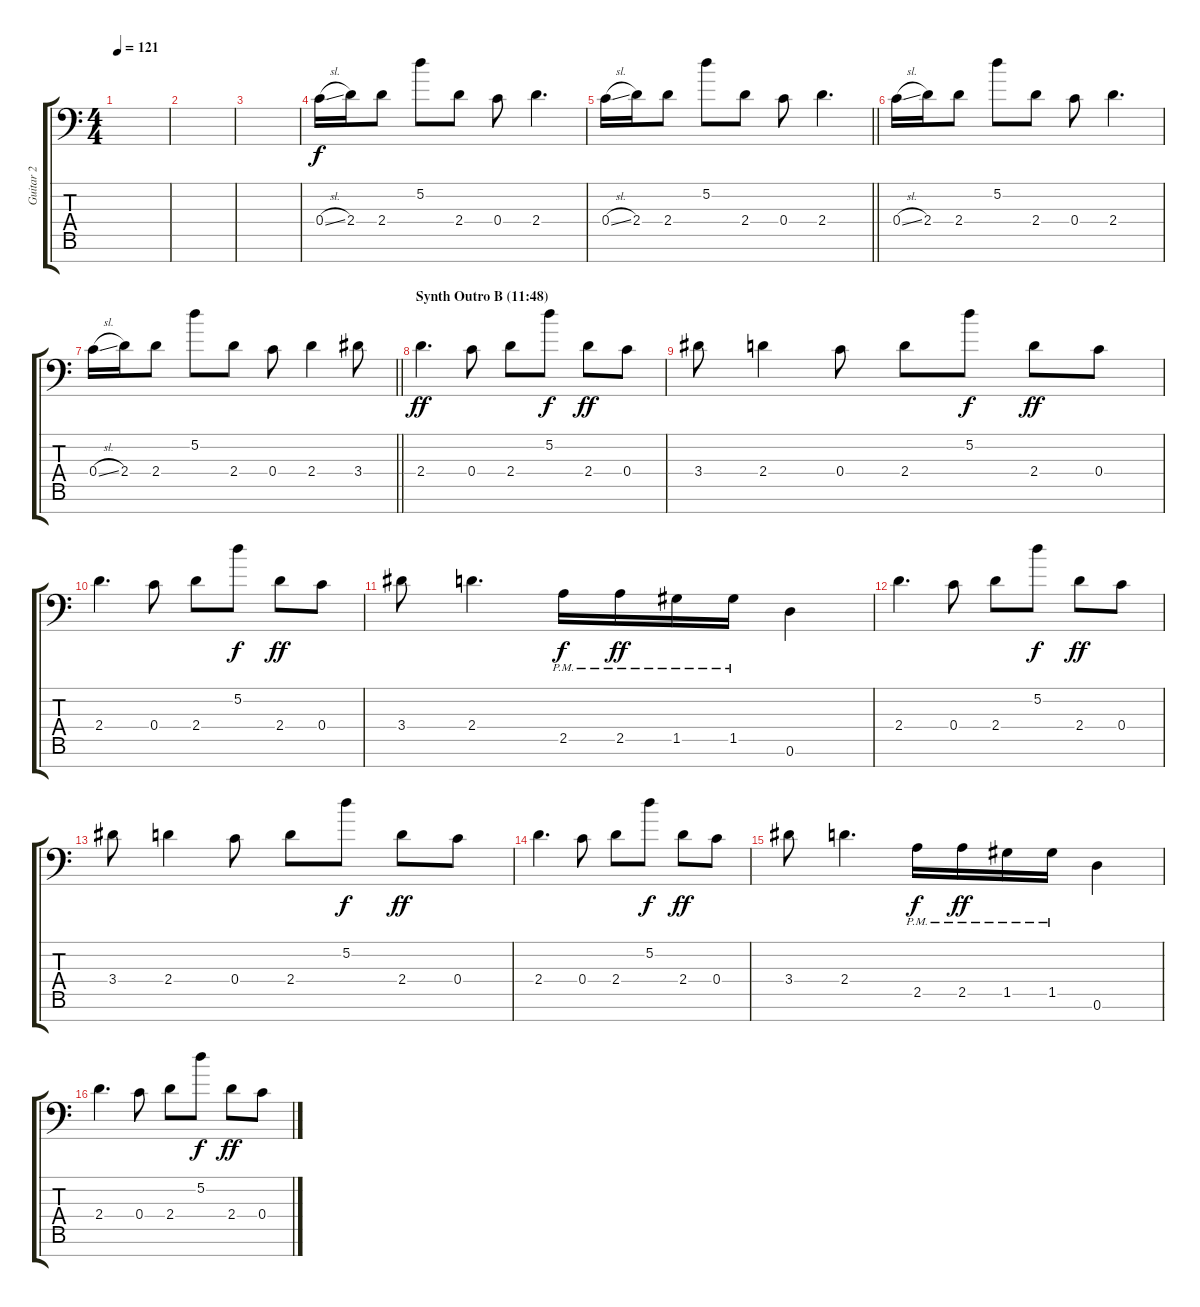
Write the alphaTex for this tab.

\track ("Guitar 2" "Guitar 2") {instrument distortionguitar}
\staff {score tabs}
\tuning (D4 A3 F3 C3 G2 D2 A1) {hide}
\ts (4 4)
\tempo 121
\clef f4
\ks c
|
|
|
0.4{sl}.16{dy f volume 14 balance 8} 2.4.16 2.4.8 5.2.8 2.4.8 0.4.8 2.4.4{d} |
\barLineRight lightlight
0.4{sl}.16 2.4.16 2.4.8 5.2.8 2.4.8 0.4.8 2.4.4{d} |
0.4{sl}.16 2.4.16 2.4.8 5.2.8 2.4.8 0.4.8 2.4.4{d} |
\barLineRight lightlight
0.4{sl}.16 2.4.16 2.4.8 5.2.8 2.4.8 0.4.8 2.4.4 3.4.8 |
\section ("" "Synth Outro B (11:48)")
2.4.4{d dy ff volume 12} 0.4.8 2.4.8 5.2.8{dy f} 2.4.8{dy ff} 0.4.8 |
3.4.8 2.4.4 0.4.8 2.4.8 5.2.8{dy f} 2.4.8{dy ff} 0.4.8 |
2.4.4{d} 0.4.8 2.4.8 5.2.8{dy f} 2.4.8{dy ff} 0.4.8 |
3.4.8 2.4.4{d} 2.5{pm}.16{dy f} 2.5{pm}.16{dy ff} 1.5{pm}.16 1.5{pm}.16 0.6.4 |
2.4.4{d} 0.4.8 2.4.8 5.2.8{dy f} 2.4.8{dy ff} 0.4.8 |
3.4.8 2.4.4 0.4.8 2.4.8 5.2.8{dy f} 2.4.8{dy ff} 0.4.8 |
2.4.4{d} 0.4.8 2.4.8 5.2.8{dy f} 2.4.8{dy ff} 0.4.8 |
3.4.8 2.4.4{d} 2.5{pm}.16{dy f} 2.5{pm}.16{dy ff} 1.5{pm}.16 1.5{pm}.16 0.6.4 |
2.4.4{d} 0.4.8 2.4.8 5.2.8{dy f} 2.4.8{dy ff} 0.4.8
